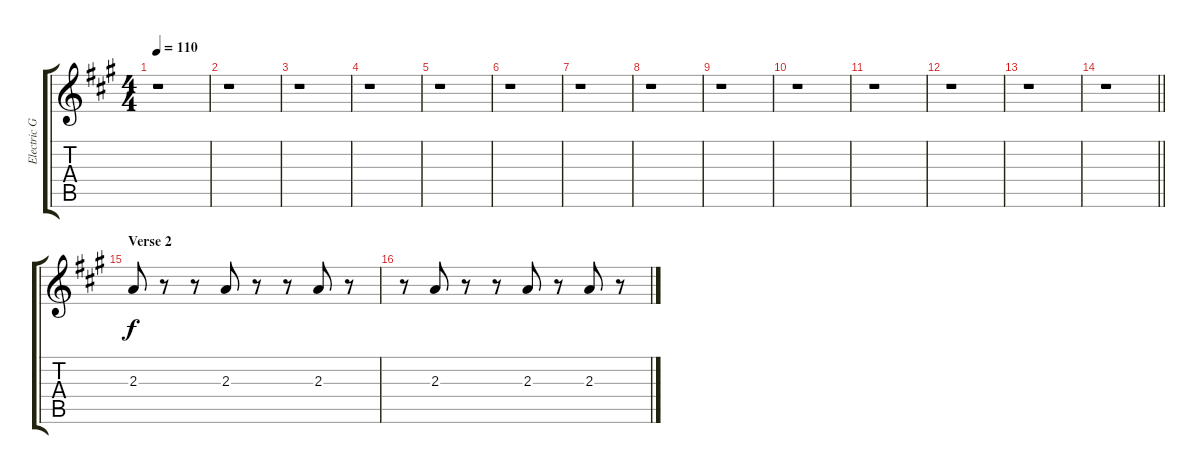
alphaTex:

\track ("Electric Guitar 2" "Electric G") {instrument acousticguitarsteel}
\staff {score tabs}
\tuning (E4 B3 G3 D3 A2 E2) {hide}
\ts (4 4)
\tempo 110
\clef g2
\ks a
r.1{dy f} |
r.1 |
r.1 |
r.1 |
r.1 |
r.1 |
r.1 |
r.1 |
r.1 |
r.1 |
r.1 |
r.1 |
r.1 |
\barLineRight lightlight
r.1 |
\section ("" "Verse 2")
2.3.8 r.8 r.8 2.3.8 r.8 r.8 2.3.8 r.8 |
r.8 2.3.8 r.8 r.8 2.3.8 r.8 2.3.8 r.8
